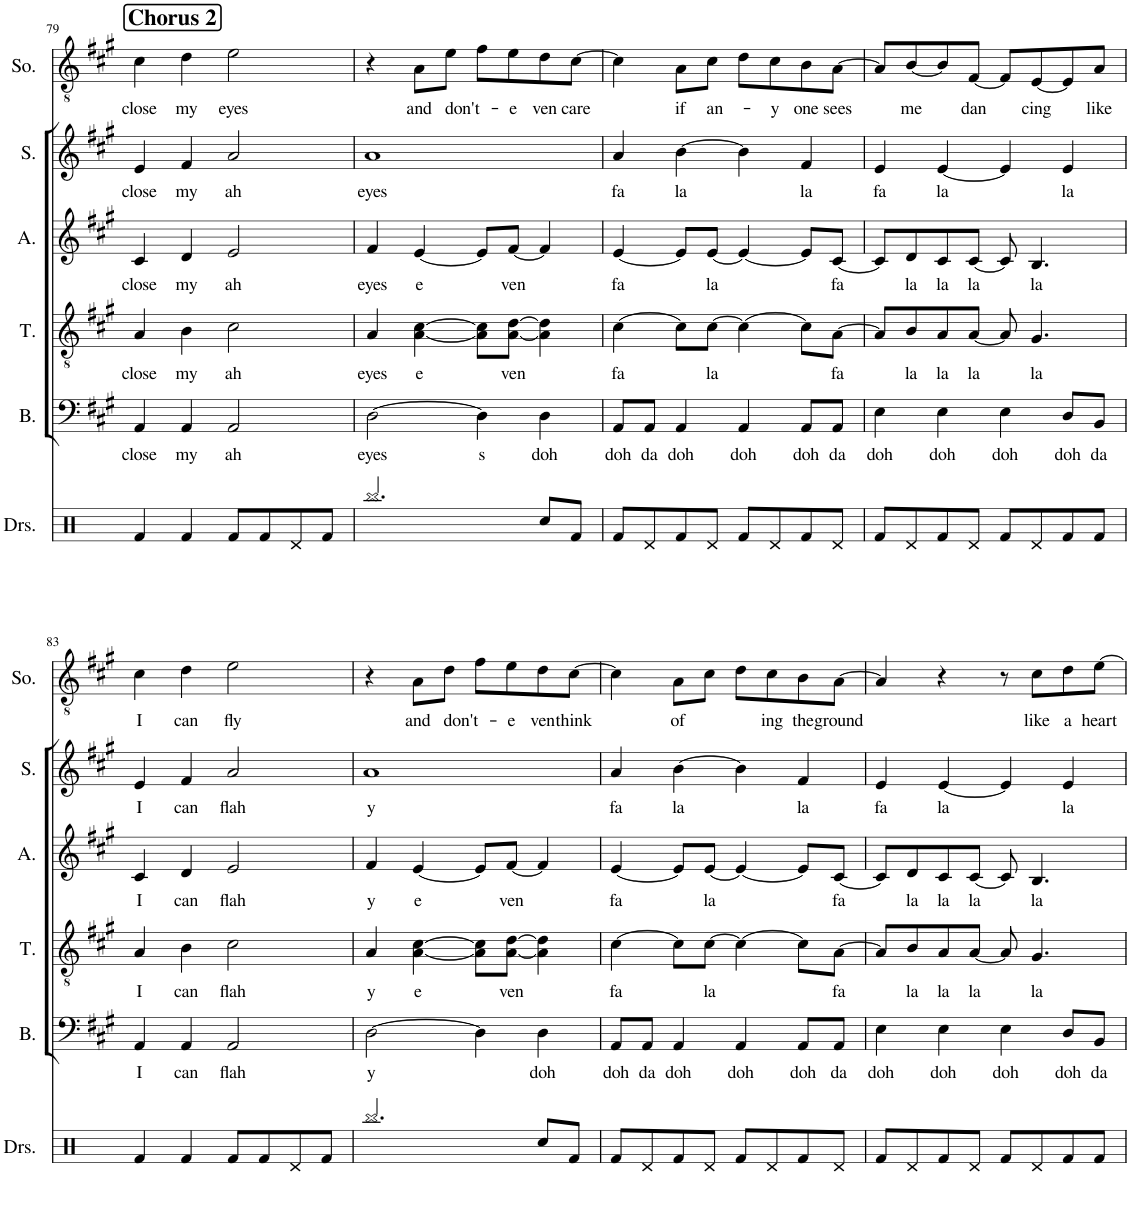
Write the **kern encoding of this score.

**kern	**kern	**text	**kern	**text	**kern	**text	**kern	**text	**kern	**text
*part6	*part5	*part5	*part4	*part4	*part3	*part3	*part2	*part2	*part1	*part1
*staff6	*staff5	*staff5	*staff4	*staff4	*staff3	*staff3	*staff2	*staff2	*staff1	*staff1
*I"Drumset	*I"Bass	*	*I"Tenor	*	*I"Alto	*	*I"Soprano	*	*I"Soloist	*
*I'Drs.	*I'B.	*	*I'T.	*	*I'A.	*	*I'S.	*	*I'So.	*
!!LO:PB:g=z
*clefX	*clefF4	*	*clefGv2	*	*clefG2	*	*clefG2	*	*clefGv2	*
*k[]	*k[f#c#g#]	*	*k[f#c#g#]	*	*k[f#c#g#]	*	*k[f#c#g#]	*	*k[f#c#g#]	*
*M4/4	*M4/4	*	*M4/4	*	*M4/4	*	*M4/4	*	*M4/4	*
!!LO:REH:place=s1:a:B:cj:fs=14:t=Chorus 2
=79	=79	=79	=79	=79	=79	=79	=79	=79	=79	=79
!	!	!LO:LY:b	!	!LO:LY:b	!	!LO:LY:b	!	!LO:LY:b	!	!LO:LY:b
4Rf/	4AA/	close	4A/	close	4c#/	close	4e/	close	4c#\	close
!	!	!LO:LY:b	!	!LO:LY:b	!	!LO:LY:b	!	!LO:LY:b	!	!LO:LY:b
4Rf/	4AA/	my	4B\	my	4d/	my	4f#/	my	4d\	my
!	!	!LO:LY:b	!	!LO:LY:b	!	!LO:LY:b	!	!LO:LY:b	!	!LO:LY:b
8Rf/L	2AA/	ah	2c#\	ah	2e/	ah	2a/	ah	2e\	eyes
8Rf/	.	.	.	.	.	.	.	.	.	.
8Rd/	.	.	.	.	.	.	.	.	.	.
8Rf/J	.	.	.	.	.	.	.	.	.	.
=80	=80	=80	=80	=80	=80	=80	=80	=80	=80	=80
!	!	!LO:LY:b	!	!LO:LY:b	!	!LO:LY:b	!	!LO:LY:b	!	!
2.Rbb/	[2D\	eyes	4A/	eyes	4f#/	eyes	1a	eyes	4r	.
!	!	!	!	!LO:LY:b	!	!LO:LY:b	!	!	!	!LO:LY:b
.	.	.	[4A\ [4c#\	e	[4e/	e	.	.	8A\L	and
!	!	!	!	!	!	!	!	!	!	!LO:LY:b
.	.	.	.	.	.	.	.	.	8e\J	don't-
!	!	!LO:LY:b	!	!	!	!	!	!	!	!
.	4D\]	s	8A\] 8c#\]L	.	8e/L]	.	.	.	8f#\L	.
!	!	!	!	!LO:LY:b	!	!LO:LY:b	!	!	!	!LO:LY:b
.	.	.	[8A\ [8d\J	ven	[8f#/J	ven	.	.	8e\	-e
!	!	!LO:LY:b	!	!	!	!	!	!	!	!LO:LY:b
8Rcc/L	4D\	doh	4A\] 4d\]	.	4f#/]	.	.	.	8d\	ven
!	!	!	!	!	!	!	!	!	!	!LO:LY:b
8Rf/J	.	.	.	.	.	.	.	.	[8c#\J	care
=81	=81	=81	=81	=81	=81	=81	=81	=81	=81	=81
!	!	!LO:LY:b	!	!LO:LY:b	!	!LO:LY:b	!	!LO:LY:b	!	!
8Rf/L	8AA/L	doh	[4c#\	fa	[4e/	fa	4a/	fa	4c#\]	.
!	!	!LO:LY:b	!	!	!	!	!	!	!	!
8Rd/	8AA/J	da	.	.	.	.	.	.	.	.
!	!	!LO:LY:b	!	!	!	!	!	!LO:LY:b	!	!LO:LY:b
8Rf/	4AA/	doh	8c#\L]	.	8e/L]	.	[4b\	la	8A\L	if
!	!	!	!	!LO:LY:b	!	!LO:LY:b	!	!	!	!LO:LY:b
8Rd/J	.	.	[8c#\J	la	[8e/J	la	.	.	8c#\J	an-
!	!	!LO:LY:b	!	!	!	!	!	!	!	!
8Rf/L	4AA/	doh	4c#\_	.	4e/_	.	4b\]	.	8d\L	.
!	!	!	!	!	!	!	!	!	!	!LO:LY:b
8Rd/	.	.	.	.	.	.	.	.	8c#\	-y
!	!	!LO:LY:b	!	!	!	!	!	!LO:LY:b	!	!LO:LY:b
8Rf/	8AA/L	doh	8c#\L]	.	8e/L]	.	4f#/	la	8B\	one
!	!	!LO:LY:b	!	!LO:LY:b	!	!LO:LY:b	!	!	!	!LO:LY:b
8Rd/J	8AA/J	da	[8A\J	fa	[8c#/J	fa	.	.	[8A\J	sees
=82	=82	=82	=82	=82	=82	=82	=82	=82	=82	=82
!	!	!LO:LY:b	!	!	!	!	!	!LO:LY:b	!	!
8Rf/L	4E\	doh	8A/L]	.	8c#/L]	.	4e/	fa	8A/L]	.
!	!	!	!	!LO:LY:b	!	!LO:LY:b	!	!	!	!LO:LY:b
8Rd/	.	.	8B/	la	8d/	la	.	.	[8B/	me
!	!	!LO:LY:b	!	!LO:LY:b	!	!LO:LY:b	!	!LO:LY:b	!	!
8Rf/	4E\	doh	8A/	la	8c#/	la	[4e/	la	8B/]	.
!	!	!	!	!LO:LY:b	!	!LO:LY:b	!	!	!	!LO:LY:b
8Rd/J	.	.	[8A/J	la	[8c#/J	la	.	.	[8F#/J	dan
!	!	!LO:LY:b	!	!	!	!	!	!	!	!
8Rf/L	4E\	doh	8A/]	.	8c#/]	.	4e/]	.	8F#/L]	.
!	!	!	!	!LO:LY:b	!	!LO:LY:b	!	!	!	!LO:LY:b
8Rd/	.	.	4.G#/	la	4.B/	la	.	.	[8E/	cing
!	!	!LO:LY:b	!	!	!	!	!	!LO:LY:b	!	!
8Rf/	8D/L	doh	.	.	.	.	4e/	la	8E/]	.
!	!	!LO:LY:b	!	!	!	!	!	!	!	!LO:LY:b
8Rf/J	8BB/J	da	.	.	.	.	.	.	8A/J	like
!!LO:LB:g=z
=83	=83	=83	=83	=83	=83	=83	=83	=83	=83	=83
!	!	!LO:LY:b	!	!LO:LY:b	!	!LO:LY:b	!	!LO:LY:b	!	!LO:LY:b
4Rf/	4AA/	I	4A/	I	4c#/	I	4e/	I	4c#\	I
!	!	!LO:LY:b	!	!LO:LY:b	!	!LO:LY:b	!	!LO:LY:b	!	!LO:LY:b
4Rf/	4AA/	can	4B\	can	4d/	can	4f#/	can	4d\	can
!	!	!LO:LY:b	!	!LO:LY:b	!	!LO:LY:b	!	!LO:LY:b	!	!LO:LY:b
8Rf/L	2AA/	flah	2c#\	flah	2e/	flah	2a/	flah	2e\	fly
8Rf/	.	.	.	.	.	.	.	.	.	.
8Rd/	.	.	.	.	.	.	.	.	.	.
8Rf/J	.	.	.	.	.	.	.	.	.	.
=84	=84	=84	=84	=84	=84	=84	=84	=84	=84	=84
!	!	!LO:LY:b	!	!LO:LY:b	!	!LO:LY:b	!	!LO:LY:b	!	!
2.Rbb/	[2D\	y	4A/	y	4f#/	y	1a	y	4r	.
!	!	!	!	!LO:LY:b	!	!LO:LY:b	!	!	!	!LO:LY:b
.	.	.	[4A\ [4c#\	e	[4e/	e	.	.	8A\L	and
!	!	!	!	!	!	!	!	!	!	!LO:LY:b
.	.	.	.	.	.	.	.	.	8d\J	don't-
.	4D\]	.	8A\] 8c#\]L	.	8e/L]	.	.	.	8f#\L	.
!	!	!	!	!LO:LY:b	!	!LO:LY:b	!	!	!	!LO:LY:b
.	.	.	[8A\ [8d\J	ven	[8f#/J	ven	.	.	8e\	-e
!	!	!LO:LY:b	!	!	!	!	!	!	!	!LO:LY:b
8Rcc/L	4D\	doh	4A\] 4d\]	.	4f#/]	.	.	.	8d\	ven
!	!	!	!	!	!	!	!	!	!	!LO:LY:b
8Rf/J	.	.	.	.	.	.	.	.	[8c#\J	think
=85	=85	=85	=85	=85	=85	=85	=85	=85	=85	=85
!	!	!LO:LY:b	!	!LO:LY:b	!	!LO:LY:b	!	!LO:LY:b	!	!
8Rf/L	8AA/L	doh	[4c#\	fa	[4e/	fa	4a/	-fa	4c#\]	.
!	!	!LO:LY:b	!	!	!	!	!	!	!	!
8Rd/	8AA/J	da	.	.	.	.	.	.	.	.
!	!	!LO:LY:b	!	!	!	!	!	!LO:LY:b	!	!LO:LY:b
8Rf/	4AA/	doh	8c#\L]	.	8e/L]	.	[4b\	la	8A\L	of
!	!	!	!	!LO:LY:b	!	!LO:LY:b	!	!	!	!
8Rd/J	.	.	[8c#\J	la	[8e/J	la	.	.	8c#\J	.
!	!	!LO:LY:b	!	!	!	!	!	!	!	!
8Rf/L	4AA/	doh	4c#\_	.	4e/_	.	4b\]	.	8d\L	.
!	!	!	!	!	!	!	!	!	!	!LO:LY:b
8Rd/	.	.	.	.	.	.	.	.	8c#\	ing
!	!	!LO:LY:b	!	!	!	!	!	!LO:LY:b	!	!LO:LY:b
8Rf/	8AA/L	doh	8c#\L]	.	8e/L]	.	4f#/	la	8B\	the
!	!	!LO:LY:b	!	!LO:LY:b	!	!LO:LY:b	!	!	!	!LO:LY:b
8Rd/J	8AA/J	da	[8A\J	fa	[8c#/J	fa	.	.	[8A\J	ground
=86	=86	=86	=86	=86	=86	=86	=86	=86	=86	=86
!	!	!LO:LY:b	!	!	!	!	!	!LO:LY:b	!	!
8Rf/L	4E\	doh	8A/L]	.	8c#/L]	.	4e/	fa	4A/]	.
!	!	!	!	!LO:LY:b	!	!LO:LY:b	!	!	!	!
8Rd/	.	.	8B/	la	8d/	la	.	.	.	.
!	!	!LO:LY:b	!	!LO:LY:b	!	!LO:LY:b	!	!LO:LY:b	!	!
8Rf/	4E\	doh	8A/	la	8c#/	la	[4e/	la	4r	.
!	!	!	!	!LO:LY:b	!	!LO:LY:b	!	!	!	!
8Rd/J	.	.	[8A/J	la	[8c#/J	la	.	.	.	.
!	!	!LO:LY:b	!	!	!	!	!	!	!	!
8Rf/L	4E\	doh	8A/]	.	8c#/]	.	4e/]	.	8r	.
!	!	!	!	!LO:LY:b	!	!LO:LY:b	!	!	!	!LO:LY:b
8Rd/	.	.	4.G#/	la	4.B/	la	.	.	8c#\L	like
!	!	!LO:LY:b	!	!	!	!	!	!LO:LY:b	!	!LO:LY:b
8Rf/	8D/L	doh	.	.	.	.	4e/	la	8d\	a
!	!	!LO:LY:b	!	!	!	!	!	!	!	!LO:LY:b
8Rf/J	8BB/J	da	.	.	.	.	.	.	[8e\J	heart
=	=	=	=	=	=	=	=	=	=	=
*-	*-	*-	*-	*-	*-	*-	*-	*-	*-	*-
